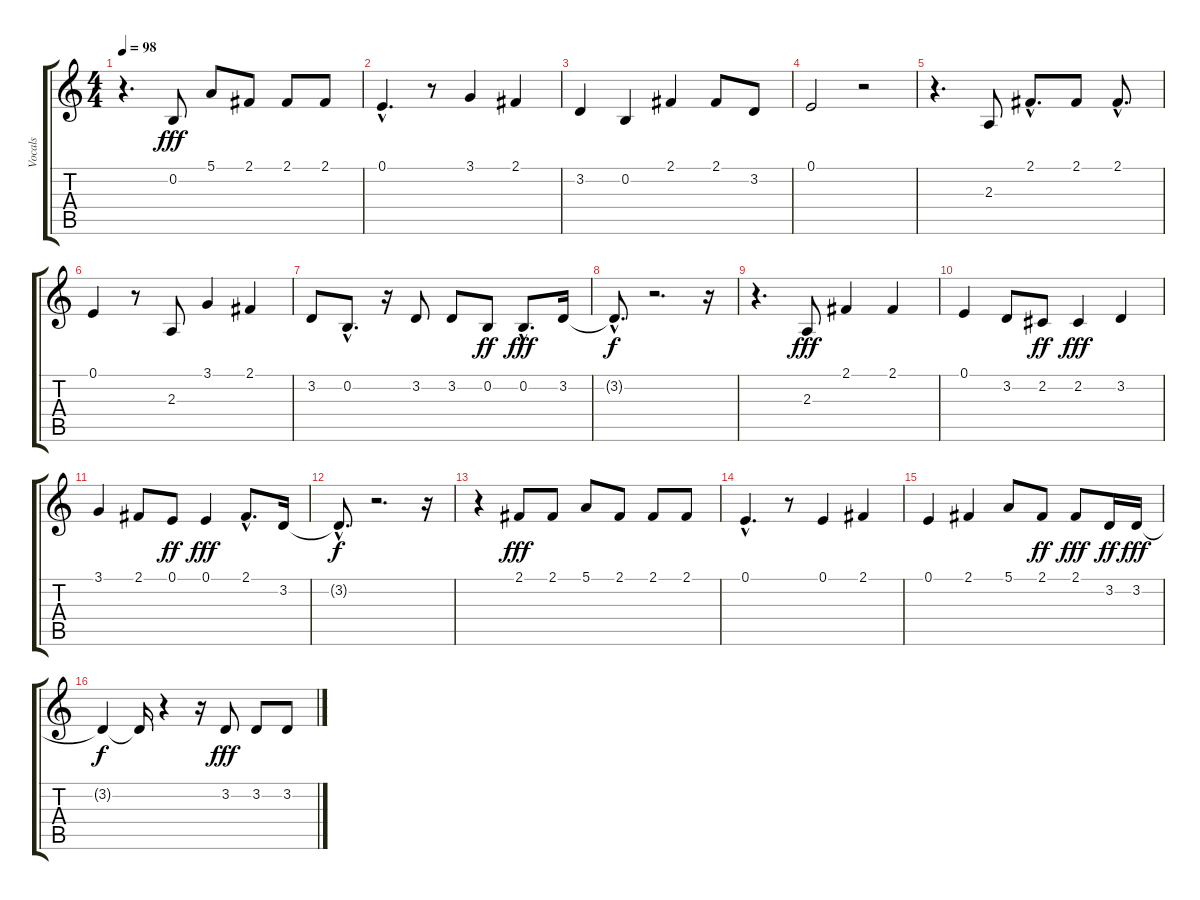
\track ("Vocals" "Vocals") {instrument oboe}
\staff {score tabs}
\tuning (E4 B3 G3 D3 A2 E2) {hide}
\ts (4 4)
\tempo 98
\clef g2
\ks c
r.4{d dy fff} 0.2.8 5.1.8 2.1.8 2.1.8 2.1.8 |
0.1{hac}.4{d} r.8 3.1.4 2.1.4 |
3.2.4 0.2.4 2.1.4 2.1.8 3.2.8 |
0.1.2 r.2 |
r.4{d} 2.3.8 2.1{hac}.8{d} 2.1.8 2.1{hac}.8{d} |
0.1.4 r.8 2.3.8 3.1.4 2.1.4 |
3.2.8 0.2{hac}.8{d} r.16 3.2.8 3.2.8 0.2.8{dy ff} 0.2{hac}.8{d dy fff} 3.2.16 |
3.2{hac t}.8{d dy f} r.2{d} r.16 |
r.4{d} 2.3.8{dy fff} 2.1.4 2.1.4 |
0.1.4 3.2.8 2.2.8{dy ff} 2.2.4{dy fff} 3.2.4 |
3.1.4 2.1.8 0.1.8{dy ff} 0.1.4{dy fff} 2.1{hac}.8{d} 3.2.16 |
3.2{hac t}.8{d dy f} r.2{d} r.16 |
r.4 2.1.8{dy fff} 2.1.8 5.1.8 2.1.8 2.1.8 2.1.8 |
0.1{hac}.4{d} r.8 0.1.4 2.1.4 |
0.1.4 2.1.4 5.1.8 2.1.8{dy ff} 2.1.8{dy fff} 3.2.16{dy ff} 3.2.16{dy fff} |
3.2{t}.4{dy f} 3.2{t}.16 r.4 r.16 3.2.8{dy fff} 3.2.8 3.2.8
